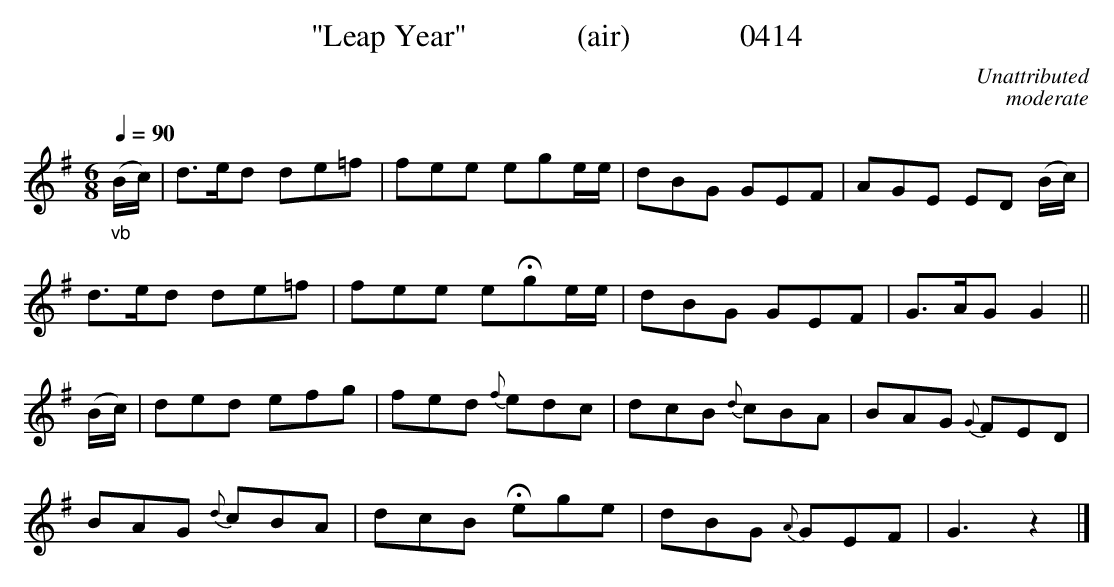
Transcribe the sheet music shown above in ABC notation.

X:1
T:"Leap Year"              (air)              0414
C:Unattributed
C:moderate
Q:1/4=90
M:6/8
L:1/8
K:G
"_vb"(B/2c/2)|d3/2e/2d de=f|fee ege/2e/2|dBG GEF|AGE ED (B/2c/2)|
d3/2e/2d de=f|fee eHge/2e/2|dBG GEF|G3/2A/2G G2||
(B/2c/2)|ded efg|fed {f}edc|dcB {d}cBA|BAG {G}FED|
BAG {d}cBA|dcB Hege|dBG {A}GEF|G3z2|]
